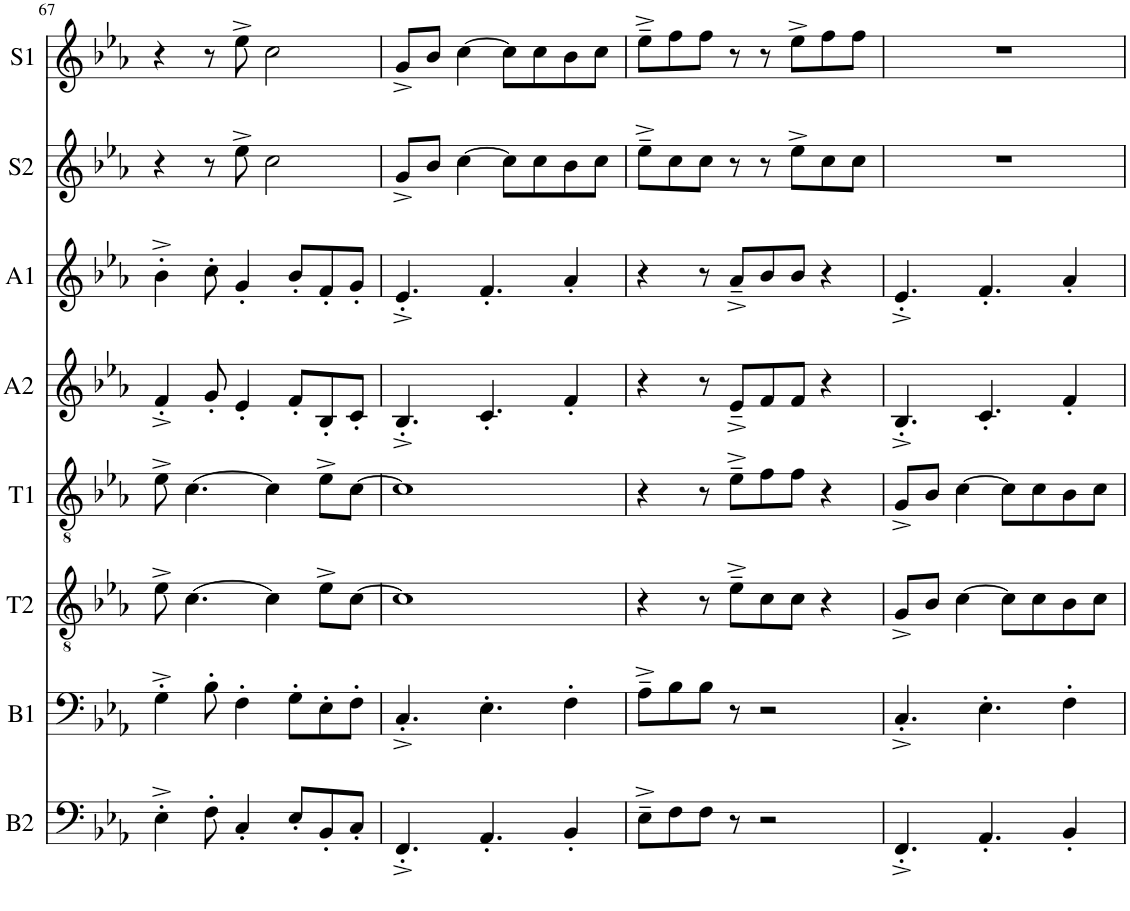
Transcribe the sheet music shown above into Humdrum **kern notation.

**kern	**kern	**kern	**kern	**kern	**kern	**kern	**kern
*part8	*part7	*part6	*part5	*part4	*part3	*part2	*part1
*staff8	*staff7	*staff6	*staff5	*staff4	*staff3	*staff2	*staff1
*I"Bass 2	*I"Bass 1	*I"Tenor 2	*I"Tenor 1	*I"Alto 2	*I"Alto 1	*I"Soprano 2	*I"Soprano 1
*I'B2	*I'B1	*I'T2	*I'T1	*I'A2	*I'A1	*I'S2	*I'S1
!!LO:PB:g=z
*clefF4	*clefF4	*clefGv2	*clefGv2	*clefG2	*clefG2	*clefG2	*clefG2
*k[b-e-a-]	*k[b-e-a-]	*k[b-e-a-]	*k[b-e-a-]	*k[b-e-a-]	*k[b-e-a-]	*k[b-e-a-]	*k[b-e-a-]
*M8/8	*M8/8	*M8/8	*M8/8	*M8/8	*M8/8	*M8/8	*M8/8
=67	=67	=67	=67	=67	=67	=67	=67
4E-'^\	4G'^\	8e-^\	8e-^\	4f'^/	4b-'^\	4r	4r
.	.	[4.c\	[4.c\	.	.	.	.
8F'\	8B-'\	.	.	8g'/	8cc'\	8r	8r
4C'/	4F'\	.	.	4e-'/	4g'/	8ee-^\	8ee-^\
.	.	4c\]	4c\]	.	.	2cc\	2cc\
8E-'/L	8G'\L	.	.	8f'/L	8b-'/L	.	.
8BB-'/	8E-'\	8e-^\L	8e-^\L	8B-'/	8f'/	.	.
8C'/J	8F'\J	[8c\J	[8c\J	8c'/J	8g'/J	.	.
=68	=68	=68	=68	=68	=68	=68	=68
4.FF'^/	4.C'^/	1c]	1c]	4.B-'^/	4.e-'^/	8g^/L	8g^/L
.	.	.	.	.	.	8b-/J	8b-/J
.	.	.	.	.	.	[4cc\	[4cc\
4.AA-'/	4.E-'\	.	.	4.c'/	4.f'/	.	.
.	.	.	.	.	.	8cc\L]	8cc\L]
.	.	.	.	.	.	8cc\	8cc\
4BB-'/	4F'\	.	.	4f'/	4a-'/	8b-\	8b-\
.	.	.	.	.	.	8cc\J	8cc\J
=69	=69	=69	=69	=69	=69	=69	=69
8E-~^\L	8A-~^\L	4r	4r	4r	4r	8ee-~^\L	8ee-~^\L
8F\	8B-\	.	.	.	.	8cc\	8ff\
8F\J	8B-\J	8r	8r	8r	8r	8cc\J	8ff\J
8r	8r	8e-~^\L	8e-~^\L	8e-~^/L	8a-~^/L	8r	8r
2r	2r	8c\	8f\	8f/	8b-/	8r	8r
.	.	8c\J	8f\J	8f/J	8b-/J	8ee-^\L	8ee-^\L
.	.	4r	4r	4r	4r	8cc\	8ff\
.	.	.	.	.	.	8cc\J	8ff\J
=70	=70	=70	=70	=70	=70	=70	=70
4.FF'^/	4.C'^/	8G^/L	8G^/L	4.B-'^/	4.e-'^/	1r	1r
.	.	8B-/J	8B-/J	.	.	.	.
.	.	[4c\	[4c\	.	.	.	.
4.AA-'/	4.E-'\	.	.	4.c'/	4.f'/	.	.
.	.	8c\L]	8c\L]	.	.	.	.
.	.	8c\	8c\	.	.	.	.
4BB-'/	4F'\	8B-\	8B-\	4f'/	4a-'/	.	.
.	.	8c\J	8c\J	.	.	.	.
=	=	=	=	=	=	=	=
*-	*-	*-	*-	*-	*-	*-	*-
